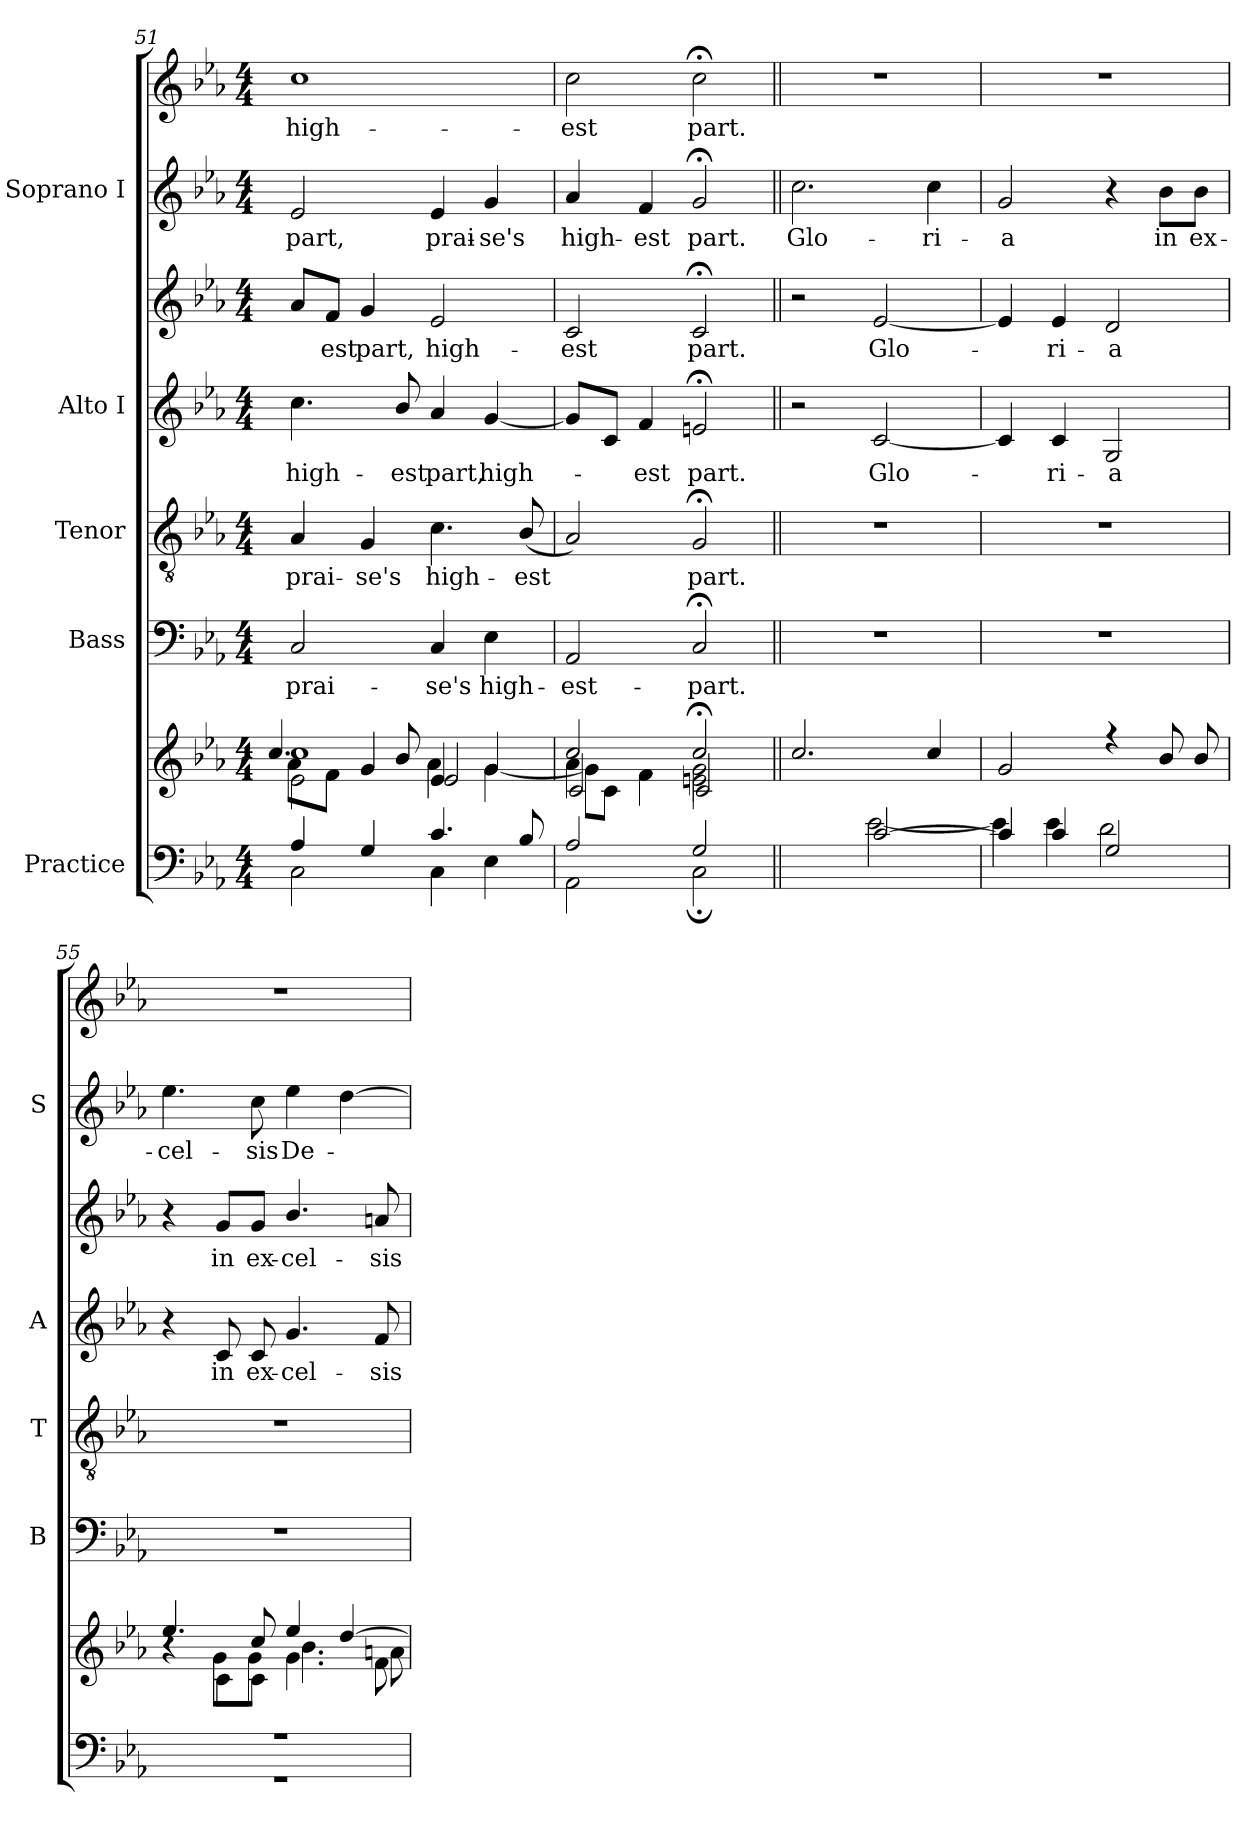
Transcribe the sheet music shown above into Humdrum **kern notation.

**kern	**kern	**kern	**text	**kern	**text	**kern	**text	**kern	**text	**kern	**text	**kern	**text
*part5	*part5	*part4	*part4	*part3	*part3	*part2	*part2	*part2	*part2	*part1	*part1	*part1	*part1
*staff8	*staff7	*staff6	*staff6	*staff5	*staff5	*staff4	*staff4	*staff3	*staff3	*staff2	*staff2	*staff1	*staff1
*I"Practice	*	*I"Bass	*	*I"Tenor	*	*I"Alto I	*	*	*	*I"Soprano I	*	*	*
*	*	*I'B	*	*I'T	*	*I'A	*	*	*	*I'S	*	*	*
!!LO:LB:g=z
*clefF4	*clefG2	*clefF4	*	*clefGv2	*	*clefG2	*	*clefG2	*	*clefG2	*	*clefG2	*
*k[b-e-a-]	*k[b-e-a-]	*k[b-e-a-]	*	*k[b-e-a-]	*	*k[b-e-a-]	*	*k[b-e-a-]	*	*k[b-e-a-]	*	*k[b-e-a-]	*
*E-:	*E-:	*E-:	*	*E-:	*	*E-:	*	*E-:	*	*E-:	*	*E-:	*
*M4/4	*M4/4	*M4/4	*	*M4/4	*	*M4/4	*	*M4/4	*	*M4/4	*	*M4/4	*
=51	=51	=51	=51	=51	=51	=51	=51	=51	=51	=51	=51	=51	=51
*^	*^	*	*	*	*	*	*	*	*	*	*	*	*
*	*	*	*^	*	*	*	*	*	*	*	*	*	*	*	*
*	*	*	*	*^	*	*	*	*	*	*	*	*	*	*	*	*
!	!	!	!	!	!	!	!LO:LY:b	!	!LO:LY:b	!	!LO:LY:b	!	!	!	!LO:LY:b	!	!LO:LY:b
4A-/	2C\	1cc	2e-\	8a-\L	4.cc/	2C	prai-	4A-	prai-	4.cc	-high-	8a-/L	.	2e-	-part,	1cc	high-
!	!	!	!	!	!	!	!	!	!	!	!	!	!LO:LY:b	!	!	!	!
.	.	.	.	8f\J	.	.	.	.	.	.	.	8f/J	est	.	.	.	.
!	!	!	!	!	!	!	!	!	!LO:LY:b	!	!	!	!LO:LY:b	!	!	!	!
4G/	.	.	.	4g	.	.	.	4G	-se's	.	.	4g	part,	.	.	.	.
!	!	!	!	!	!	!	!	!	!	!	!LO:LY:b	!	!	!	!	!	!
.	.	.	.	.	8b-/	.	.	.	.	8b-/	-est	.	.	.	.	.	.
!	!	!	!	!	!	!	!LO:LY:b	!	!LO:LY:b	!	!LO:LY:b	!	!LO:LY:b	!	!LO:LY:b	!	!
4.c/	4C\	.	4e-/	2e-	4a-	4C	-se's	4.c	high-	4a-	part,	2e-	high-	4e-	prai-	.	.
!	!	!	!	!	!	!	!LO:LY:b	!	!	!	!LO:LY:b	!	!	!	!LO:LY:b	!	!
.	4E-\	.	4g/	.	[4g	4E-	high-	.	.	[4g	high-	.	.	4g	-se's	.	.
!	!	!	!	!	!	!	!	!	!LO:LY:b	!	!	!	!	!	!	!	!
8B-/L	.	.	.	.	.	.	.	(<8B-/L	-est	.	.	.	.	.	.	.	.
=52	=52	=52	=52	=52	=52	=52	=52	=52	=52	=52	=52	=52	=52	=52	=52	=52	=52
!	!	!	!	!	!	!	!LO:LY:b	!	!	!	!	!	!LO:LY:b	!	!LO:LY:b	!	!LO:LY:b
2A-	2AA-\	2cc/	4a-\	2c	8g\]	2AA-	-est-	2A-)	.	8gL]	.	2c	est	4a-	high-	2cc	est
.	.	.	.	.	8c\J	.	.	.	.	8cJ	.	.	.	.	.	.	.
!	!	!	!	!	!	!	!	!	!	!	!LO:LY:b	!	!	!	!LO:LY:b	!	!
.	.	.	4f\	.	4f\	.	.	.	.	4f	est	.	.	4f	-est	.	.
!	!	!	!	!	!	!	!LO:LY:b	!	!LO:LY:b	!	!LO:LY:b	!	!LO:LY:b	!	!LO:LY:b	!	!LO:LY:b
2G	2C;\	2cc;</	2g	2c	2en	2C;<	-part.	2G;<	part.	2en;<	part.	2c;<	part.	2g;<	part.	2cc;<	part.
=53||	=53||	=53||	=53||	=53||	=53||	=53||	=53||	=53||	=53||	=53||	=53||	=53||	=53||	=53||	=53||	=53||	=53||
*^	*^	*	*	*	*	*	*	*	*	*	*	*	*	*	*	*	*
!	!	!	!	!	!	!	!	!	!	!	!	!	!	!	!	!	!LO:LY:b	!	!
2ryy	2ryy	1ryy	1ryy	2.cc	1ryy	2ryy	2ryy	1r	.	1r	.	2r	.	2r	.	2.cc	Glo-	1r	.
!	!	!	!	!	!	!	!	!	!	!	!	!	!LO:LY:b	!	!LO:LY:b	!	!	!	!
[2c	[2e-	.	.	.	.	2ryy	2ryy	.	.	.	.	[2c	Glo-	[2e-	Glo-	.	.	.	.
!	!	!	!	!	!	!	!	!	!	!	!	!	!	!	!	!	!LO:LY:b	!	!
.	.	.	.	4cc	.	.	.	.	.	.	.	.	.	.	.	4cc	-ri-	.	.
*	*	*	*	*	*v	*v	*v	*	*	*	*	*	*	*	*	*	*	*	*
=54	=54	=54	=54	=54	=54	=54	=54	=54	=54	=54	=54	=54	=54	=54	=54	=54	=54
!	!	!	!	!	!	!	!	!	!	!	!	!	!	!	!LO:LY:b	!	!
4c]	4e-]	1ryy	1ryy	2g	1ryy	1r	.	1r	.	4c]	.	4e-]	.	2g	-a	1r	.
!	!	!	!	!	!	!	!	!	!	!	!LO:LY:b	!	!LO:LY:b	!	!	!	!
4c	4e-	.	.	.	.	.	.	.	.	4c	ri-	4e-	ri-	.	.	.	.
!	!	!	!	!	!	!	!	!	!	!	!LO:LY:b	!	!LO:LY:b	!	!	!	!
2G	2d	.	.	4r	.	.	.	.	.	2G	-a	2d	-a	4r	.	.	.
!	!	!	!	!	!	!	!	!	!	!	!	!	!	!	!LO:LY:b	!	!
.	.	.	.	8b-	.	.	.	.	.	.	.	.	.	8b-\L	in	.	.
!	!	!	!	!	!	!	!	!	!	!	!	!	!	!	!LO:LY:b	!	!
.	.	.	.	8b-	.	.	.	.	.	.	.	.	.	8b-\J	ex-	.	.
*	*v	*v	*v	*	*	*	*	*	*	*	*	*	*	*	*	*	*
=55	=55	=55	=55	=55	=55	=55	=55	=55	=55	=55	=55	=55	=55	=55	=55
*	*	*^	*^	*	*	*	*	*	*	*	*	*	*	*	*
!	!	!	!	!	!	!	!	!	!	!	!	!	!	!	!LO:LY:b	!	!
1r	1r	4.ee-/	1ryy	4r	4ryy	1r	.	1r	.	4r	.	4r	.	4.ee-	-cel-	1r	.
!	!	!	!	!	!	!	!	!	!	!	!LO:LY:b	!	!LO:LY:b	!	!	!	!
.	.	.	.	8c\L	8g\L	.	.	.	.	8c	in	8g/L	in	.	.	.	.
!	!	!	!	!	!	!	!	!	!	!	!LO:LY:b	!	!LO:LY:b	!	!LO:LY:b	!	!
.	.	8cc/	.	8c\J	8g\J	.	.	.	.	8c	ex-	8g/J	ex-	8cc	-sis	.	.
!	!	!	!	!	!	!	!	!	!	!	!LO:LY:b	!	!LO:LY:b	!	!LO:LY:b	!	!
.	.	4ee-/	.	4.g\	4.b-	.	.	.	.	4.g	-cel-	4.b-/	-cel-	4ee-	De-	.	.
.	.	[4dd/	.	.	.	.	.	.	.	.	.	.	.	[4dd	.	.	.
!	!	!	!	!	!	!	!	!	!	!	!LO:LY:b	!	!LO:LY:b	!	!	!	!
.	.	.	.	8f\	8an\	.	.	.	.	8f	-sis	8an	-sis	.	.	.	.
*v	*v	*	*	*	*	*	*	*	*	*	*	*	*	*	*	*	*
*	*v	*v	*v	*v	*	*	*	*	*	*	*	*	*	*	*	*
=	=	=	=	=	=	=	=	=	=	=	=	=	=
*-	*-	*-	*-	*-	*-	*-	*-	*-	*-	*-	*-	*-	*-
